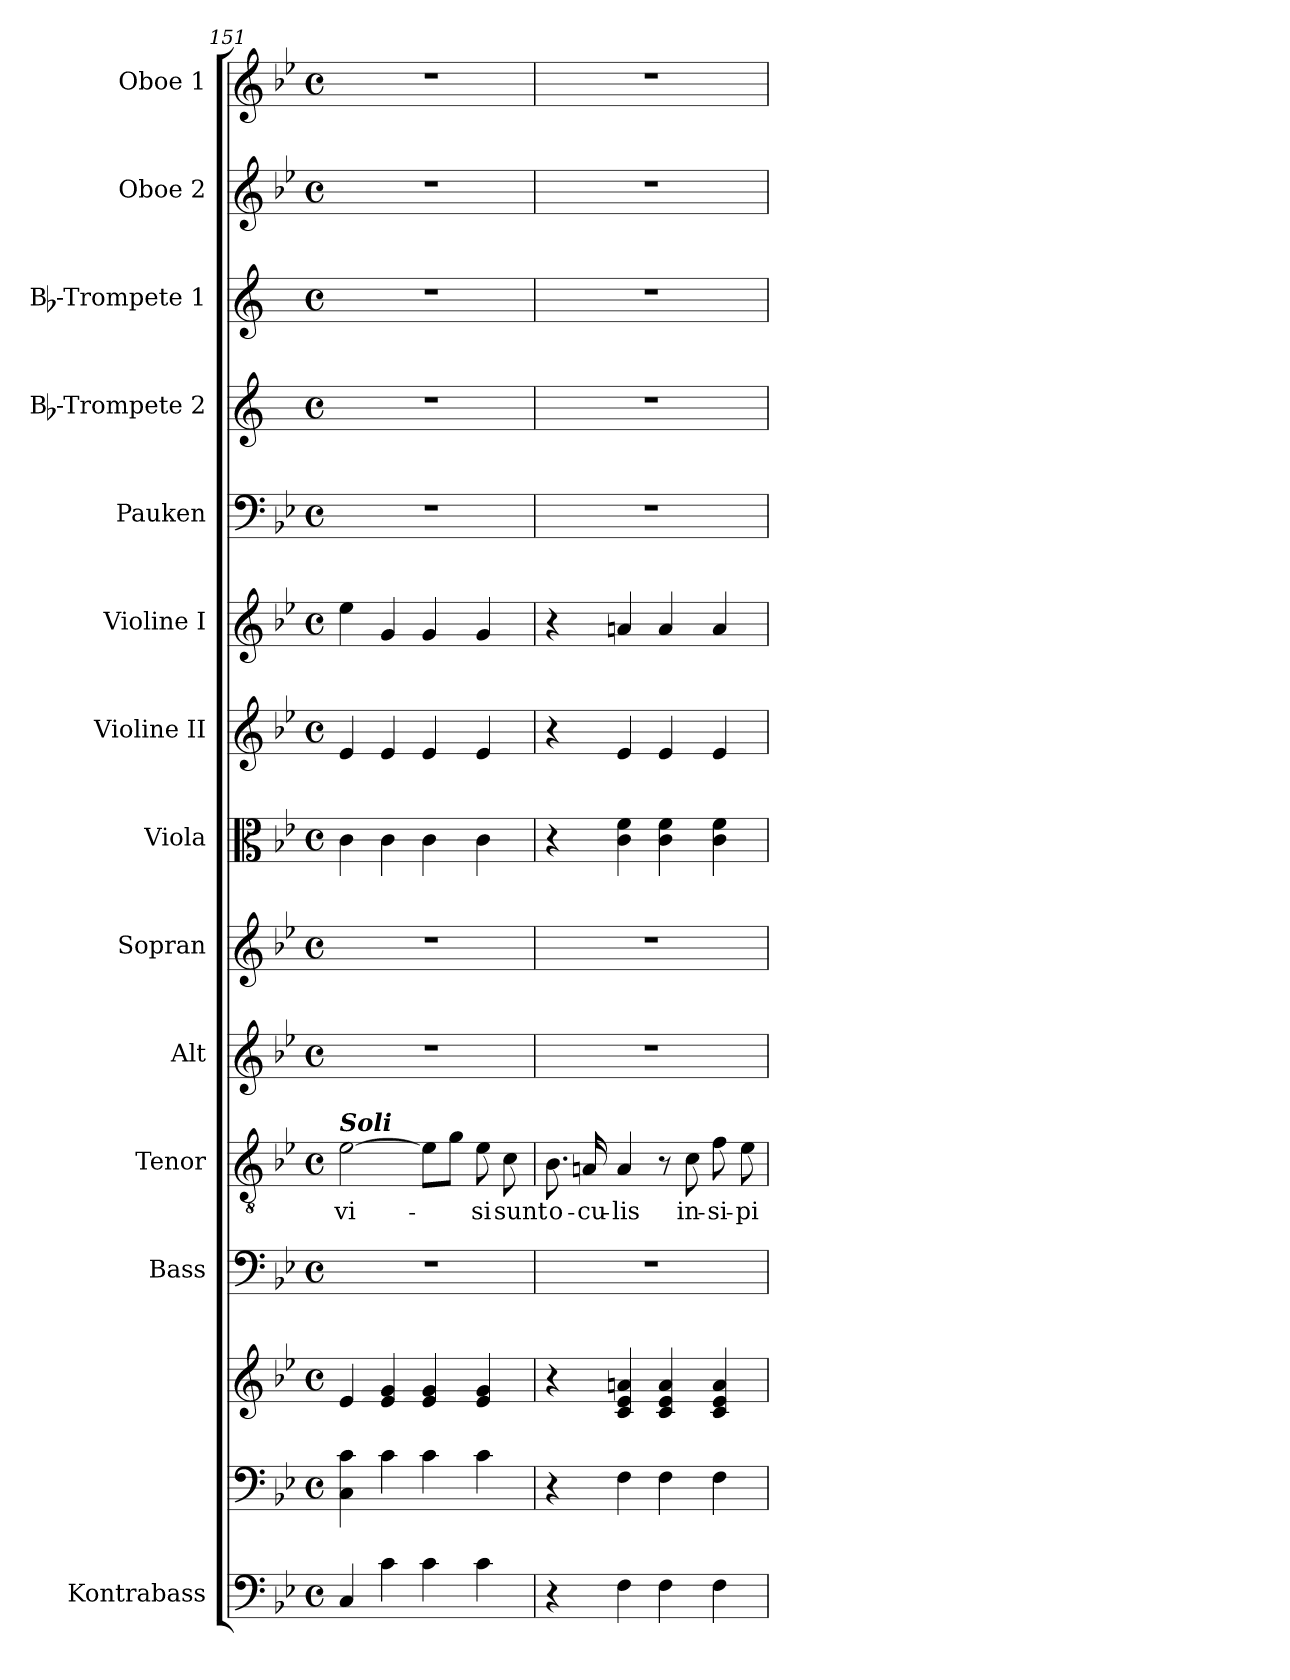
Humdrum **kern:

**kern	**kern	**kern	**kern	**kern	**text	**kern	**kern	**kern	**kern	**kern	**kern	**kern	**kern	**kern	**kern
*part14	*part13	*part13	*part12	*part11	*part11	*part10	*part9	*part8	*part7	*part6	*part5	*part4	*part3	*part2	*part1
*staff15	*staff14	*staff13	*staff12	*staff11	*staff11	*staff10	*staff9	*staff8	*staff7	*staff6	*staff5	*staff4	*staff3	*staff2	*staff1
*I"Kontrabass	*	*	*I"Bass	*I"Tenor	*	*I"Alt	*I"Sopran	*I"Viola	*I"Violine II	*I"Violine I	*I"Pauken	*I"Bb-Trompete 2	*I"Bb-Trompete 1	*I"Oboe 2	*I"Oboe 1
*I'Kb.	*	*	*I'B.	*I'T.	*	*I'A.	*I'S.	*I'Vla.	*I'Vl. II	*I'Vl. I	*I'Pk.	*I'Bb Trp. 2	*I'Bb Trp. 1	*I'Ob. 2	*I'Ob. 1
*clefF4	*clefF4	*clefG2	*clefF4	*clefGv2	*	*clefG2	*clefG2	*clefC3	*clefG2	*clefG2	*clefF4	*clefG2	*clefG2	*clefG2	*clefG2
*ITrd7c12	*	*	*	*	*	*	*	*	*	*	*	*ITrd1c2	*ITrd1c2	*	*
*k[b-e-]	*k[b-e-]	*k[b-e-]	*k[b-e-]	*k[b-e-]	*	*k[b-e-]	*k[b-e-]	*k[b-e-]	*k[b-e-]	*k[b-e-]	*k[b-e-]	*k[b-e-]	*k[b-e-]	*k[b-e-]	*k[b-e-]
*B-:	*B-:	*B-:	*B-:	*B-:	*	*B-:	*B-:	*B-:	*B-:	*B-:	*B-:	*B-:	*B-:	*B-:	*B-:
*M4/4	*M4/4	*M4/4	*M4/4	*M4/4	*	*M4/4	*M4/4	*M4/4	*M4/4	*M4/4	*M4/4	*M4/4	*M4/4	*M4/4	*M4/4
*met(c)	*met(c)	*met(c)	*met(c)	*met(c)	*	*met(c)	*met(c)	*met(c)	*met(c)	*met(c)	*met(c)	*met(c)	*met(c)	*met(c)	*met(c)
=151	=151	=151	=151	=151	=151	=151	=151	=151	=151	=151	=151	=151	=151	=151	=151
!	!	!	!	!LO:TX:a:Bi:t=Soli	!	!	!	!	!	!	!	!	!	!	!
!	!	!	!	!	!LO:LY:b	!	!	!	!	!	!	!	!	!	!
4CC/	4C\ 4c\	4e-/	1r	[2e-\	vi-	1r	1r	4c\	4e-/	4ee-\	1r	1r	1r	1r	1r
4C\	4c\	4e-/ 4g/	.	.	.	.	.	4c\	4e-/	4g/	.	.	.	.	.
4C\	4c\	4e-/ 4g/	.	8e-\L]	.	.	.	4c\	4e-/	4g/	.	.	.	.	.
.	.	.	.	8g\J	.	.	.	.	.	.	.	.	.	.	.
!	!	!	!	!	!LO:LY:b	!	!	!	!	!	!	!	!	!	!
4C\	4c\	4e-/ 4g/	.	8e-\	-si	.	.	4c\	4e-/	4g/	.	.	.	.	.
!	!	!	!	!	!LO:LY:b	!	!	!	!	!	!	!	!	!	!
.	.	.	.	8c\	sunt	.	.	.	.	.	.	.	.	.	.
=152	=152	=152	=152	=152	=152	=152	=152	=152	=152	=152	=152	=152	=152	=152	=152
!	!	!	!	!	!LO:LY:b	!	!	!	!	!	!	!	!	!	!
4r	4r	4r	1r	8.B-\	o-	1r	1r	4r	4r	4r	1r	1r	1r	1r	1r
!	!	!	!	!	!LO:LY:b	!	!	!	!	!	!	!	!	!	!
.	.	.	.	16An/	-cu-	.	.	.	.	.	.	.	.	.	.
!	!	!	!	!	!LO:LY:b	!	!	!	!	!	!	!	!	!	!
4FF\	4F\	4c/ 4e-/ 4an/	.	4A/	-lis	.	.	4c\ 4f\	4e-/	4an/	.	.	.	.	.
4FF\	4F\	4c/ 4e-/ 4a/	.	8r	.	.	.	4c\ 4f\	4e-/	4a/	.	.	.	.	.
!	!	!	!	!	!LO:LY:b	!	!	!	!	!	!	!	!	!	!
.	.	.	.	8c\	in-	.	.	.	.	.	.	.	.	.	.
!	!	!	!	!	!LO:LY:b	!	!	!	!	!	!	!	!	!	!
4FF\	4F\	4c/ 4e-/ 4a/	.	8f\	-si-	.	.	4c\ 4f\	4e-/	4a/	.	.	.	.	.
!	!	!	!	!	!LO:LY:b	!	!	!	!	!	!	!	!	!	!
.	.	.	.	8e-\	-pi-	.	.	.	.	.	.	.	.	.	.
=	=	=	=	=	=	=	=	=	=	=	=	=	=	=	=
*-	*-	*-	*-	*-	*-	*-	*-	*-	*-	*-	*-	*-	*-	*-	*-
